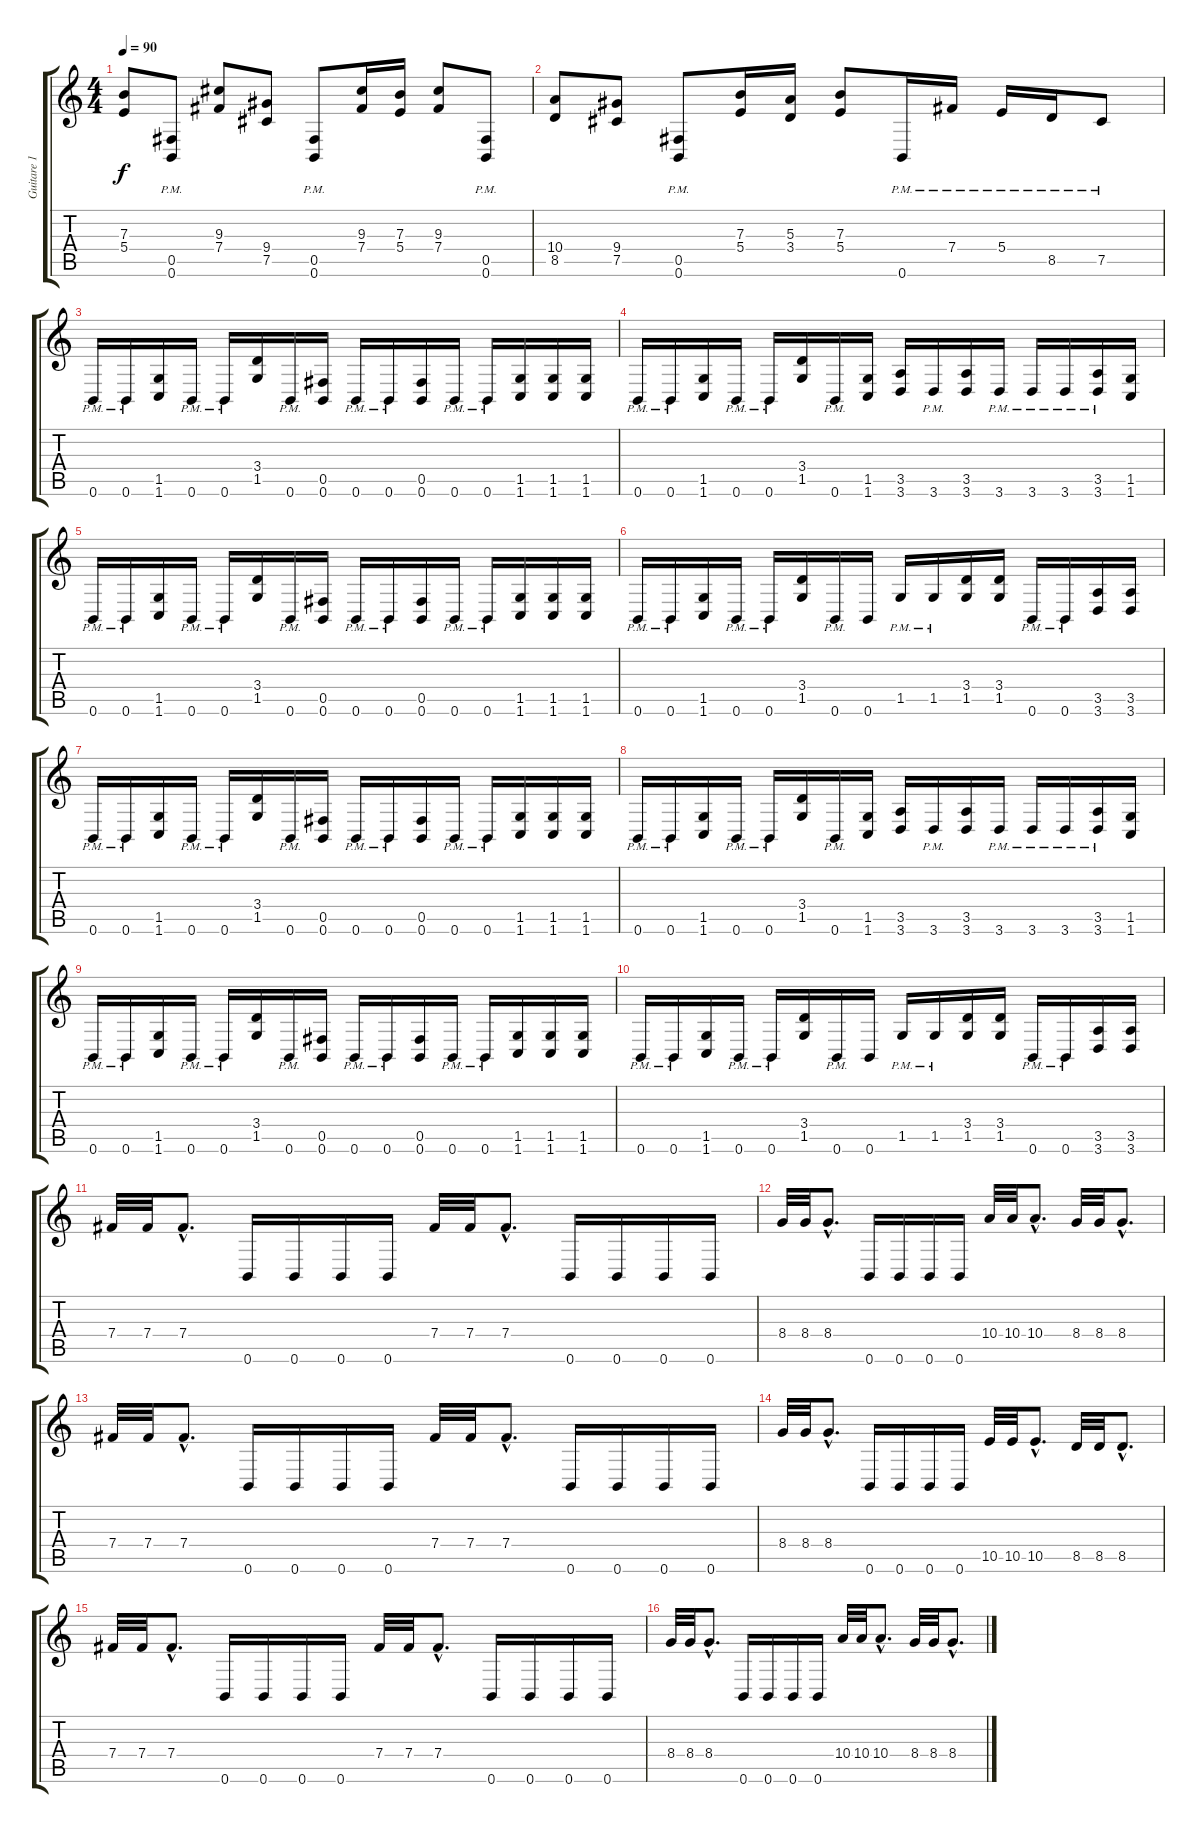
\track ("Guitare 1" "Guitare 1") {instrument distortionguitar}
\staff {score tabs}
\tuning (Db4 Ab3 E3 B2 Gb2 B1) {hide}
\ts (4 4)
\tempo 90
\clef g2
\ks c
(7.3 5.4).8{dy f} (0.5{pm} 0.6{pm}).8 (9.3 7.4).8 (9.4 7.5).8 (0.5{pm} 0.6{pm}).8 (9.3 7.4).16 (7.3 5.4).16 (9.3 7.4).8 (0.5{pm} 0.6{pm}).8 |
(10.4 8.5).8 (9.4 7.5).8 (0.5{pm} 0.6{pm}).8 (7.3 5.4).16 (5.3 3.4).16 (7.3 5.4).8 0.6{pm}.16 7.4{pm}.16 5.4{pm}.16 8.5{pm}.16 7.5{pm}.8 |
0.6{pm}.16 0.6{pm}.16 (1.5 1.6).16 0.6{pm}.16 0.6{pm}.16 (3.4 1.5).16 0.6{pm}.16 (0.5 0.6).16 0.6{pm}.16 0.6{pm}.16 (0.5 0.6).16 0.6{pm}.16 0.6{pm}.16 (1.5 1.6).16 (1.5 1.6).16 (1.5 1.6).16 |
0.6{pm}.16 0.6{pm}.16 (1.5 1.6).16 0.6{pm}.16 0.6{pm}.16 (3.4 1.5).16 0.6{pm}.16 (1.5 1.6).16 (3.5 3.6).16 3.6{pm}.16 (3.5 3.6).16 3.6{pm}.16 3.6{pm}.16 3.6{pm}.16 (3.5{pm} 3.6{pm}).16 (1.5 1.6).16 |
0.6{pm}.16 0.6{pm}.16 (1.5 1.6).16 0.6{pm}.16 0.6{pm}.16 (3.4 1.5).16 0.6{pm}.16 (0.5 0.6).16 0.6{pm}.16 0.6{pm}.16 (0.5 0.6).16 0.6{pm}.16 0.6{pm}.16 (1.5 1.6).16 (1.5 1.6).16 (1.5 1.6).16 |
0.6{pm}.16 0.6{pm}.16 (1.5 1.6).16 0.6{pm}.16 0.6{pm}.16 (3.4 1.5).16 0.6{pm}.16 0.6.16 1.5{pm}.16 1.5{pm}.16 (3.4 1.5).16 (3.4 1.5).16 0.6{pm}.16 0.6{pm}.16 (3.5 3.6).16 (3.5 3.6).16 |
0.6{pm}.16 0.6{pm}.16 (1.5 1.6).16 0.6{pm}.16 0.6{pm}.16 (3.4 1.5).16 0.6{pm}.16 (0.5 0.6).16 0.6{pm}.16 0.6{pm}.16 (0.5 0.6).16 0.6{pm}.16 0.6{pm}.16 (1.5 1.6).16 (1.5 1.6).16 (1.5 1.6).16 |
0.6{pm}.16 0.6{pm}.16 (1.5 1.6).16 0.6{pm}.16 0.6{pm}.16 (3.4 1.5).16 0.6{pm}.16 (1.5 1.6).16 (3.5 3.6).16 3.6{pm}.16 (3.5 3.6).16 3.6{pm}.16 3.6{pm}.16 3.6{pm}.16 (3.5{pm} 3.6{pm}).16 (1.5 1.6).16 |
0.6{pm}.16 0.6{pm}.16 (1.5 1.6).16 0.6{pm}.16 0.6{pm}.16 (3.4 1.5).16 0.6{pm}.16 (0.5 0.6).16 0.6{pm}.16 0.6{pm}.16 (0.5 0.6).16 0.6{pm}.16 0.6{pm}.16 (1.5 1.6).16 (1.5 1.6).16 (1.5 1.6).16 |
0.6{pm}.16 0.6{pm}.16 (1.5 1.6).16 0.6{pm}.16 0.6{pm}.16 (3.4 1.5).16 0.6{pm}.16 0.6.16 1.5{pm}.16 1.5{pm}.16 (3.4 1.5).16 (3.4 1.5).16 0.6{pm}.16 0.6{pm}.16 (3.5 3.6).16 (3.5 3.6).16 |
7.4.32 7.4.32 7.4{hac}.8{d} 0.6.16 0.6.16 0.6.16 0.6.16 7.4.32 7.4.32 7.4{hac}.8{d} 0.6.16 0.6.16 0.6.16 0.6.16 |
8.4.32 8.4.32 8.4{hac}.8{d} 0.6.16 0.6.16 0.6.16 0.6.16 10.4.32 10.4.32 10.4{hac}.8{d} 8.4.32 8.4.32 8.4{hac}.8{d} |
7.4.32 7.4.32 7.4{hac}.8{d} 0.6.16 0.6.16 0.6.16 0.6.16 7.4.32 7.4.32 7.4{hac}.8{d} 0.6.16 0.6.16 0.6.16 0.6.16 |
8.4.32 8.4.32 8.4{hac}.8{d} 0.6.16 0.6.16 0.6.16 0.6.16 10.5.32 10.5.32 10.5{hac}.8{d} 8.5.32 8.5.32 8.5{hac}.8{d} |
7.4.32 7.4.32 7.4{hac}.8{d} 0.6.16 0.6.16 0.6.16 0.6.16 7.4.32 7.4.32 7.4{hac}.8{d} 0.6.16 0.6.16 0.6.16 0.6.16 |
8.4.32 8.4.32 8.4{hac}.8{d} 0.6.16 0.6.16 0.6.16 0.6.16 10.4.32 10.4.32 10.4{hac}.8{d} 8.4.32 8.4.32 8.4{hac}.8{d}
